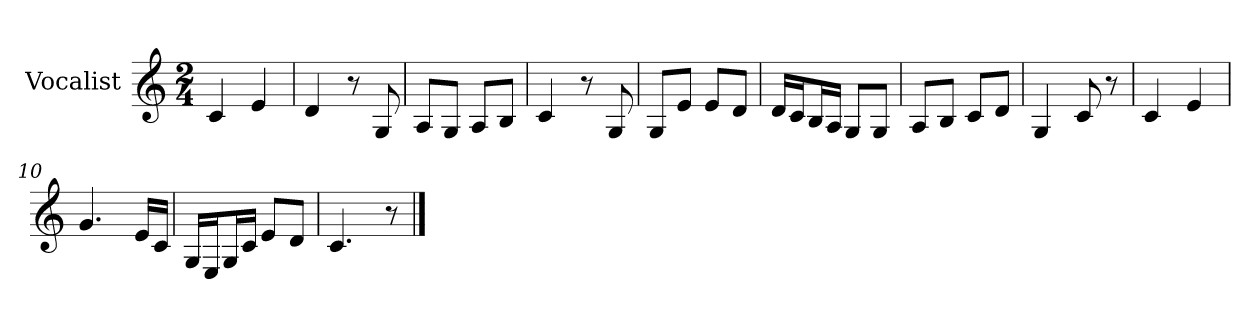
**kern
*part1
*staff1
*I"Vocalist
*k[]
*C:
*M2/4
=1
4c
4e
=2
4d
8r
8G
=3
8AL
8GJ
8AL
8BJ
=4
4c
8r
8G
=5
8GL
8eJ
8eL
8dJ
=6
16dLL
16cJ
16BL
16AJJ
8GL
8GJ
=7
8AL
8BJ
8cL
8dJ
=8
4G
8c
8r
=9
4c
4e
=10
4.g
16eLL
16cJJ
=11
16GLL
16EJ
16GL
16cJJ
8eL
8dJ
=12
4.c
8r
==
*-
